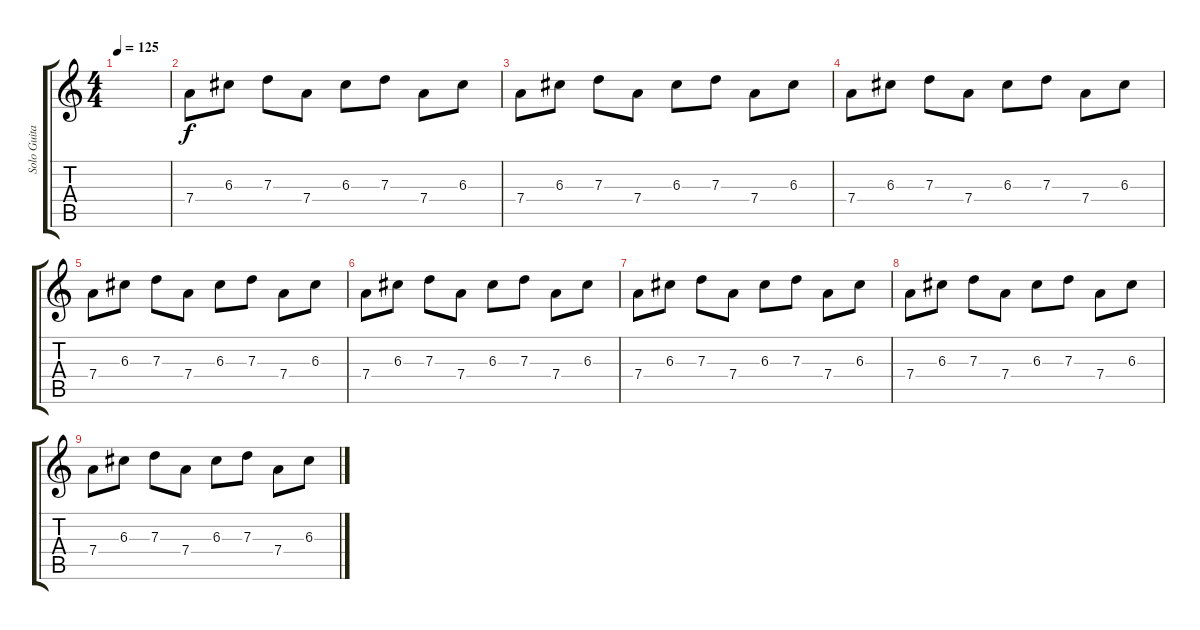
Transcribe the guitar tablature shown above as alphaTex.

\track ("Solo Guitar or Synth" "Solo Guita") {instrument overdrivenguitar}
\staff {score tabs}
\tuning (E4 B3 G3 D3 A2 E2) {hide}
\ts (4 4)
\tempo 125
\clef g2
\ks c
|
7.4.8 6.3.8 7.3.8 7.4.8 6.3.8 7.3.8 7.4.8 6.3.8 |
7.4.8 6.3.8 7.3.8 7.4.8 6.3.8 7.3.8 7.4.8 6.3.8 |
7.4.8 6.3.8 7.3.8 7.4.8 6.3.8 7.3.8 7.4.8 6.3.8 |
7.4.8 6.3.8 7.3.8 7.4.8 6.3.8 7.3.8 7.4.8 6.3.8 |
7.4.8 6.3.8 7.3.8 7.4.8 6.3.8 7.3.8 7.4.8 6.3.8 |
7.4.8 6.3.8 7.3.8 7.4.8 6.3.8 7.3.8 7.4.8 6.3.8 |
7.4.8 6.3.8 7.3.8 7.4.8 6.3.8 7.3.8 7.4.8 6.3.8 |
7.4.8 6.3.8 7.3.8 7.4.8 6.3.8 7.3.8 7.4.8 6.3.8
